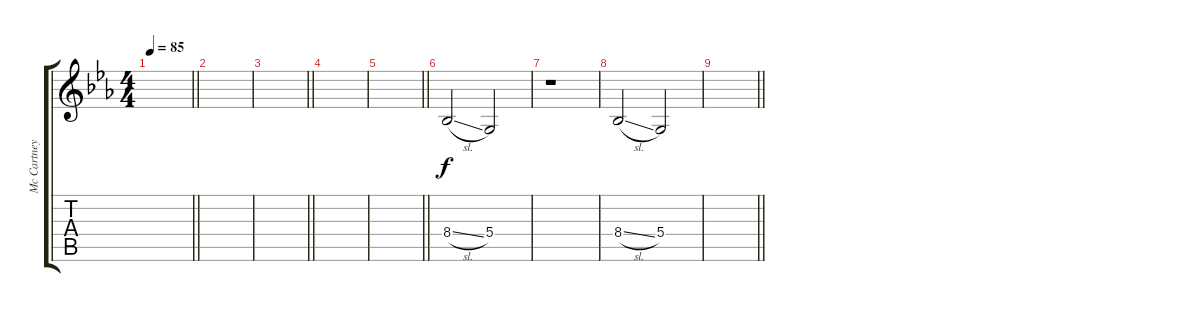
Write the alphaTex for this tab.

\track ("Mc Cartney" "Mc Cartney") {instrument tenorsax}
\staff {score tabs}
\tuning (E4 B3 G3 D3 A2 E2) {hide}
\ts (4 4)
\tempo 85
\clef g2
\barLineRight lightlight
\ks cminor
|
|
\barLineRight lightlight
|
|
\barLineRight lightlight
|
8.4{sl}.2{volume 0} 5.4.2 |
r.1 |
8.4{sl}.2 5.4.2 |
\barLineRight lightlight
